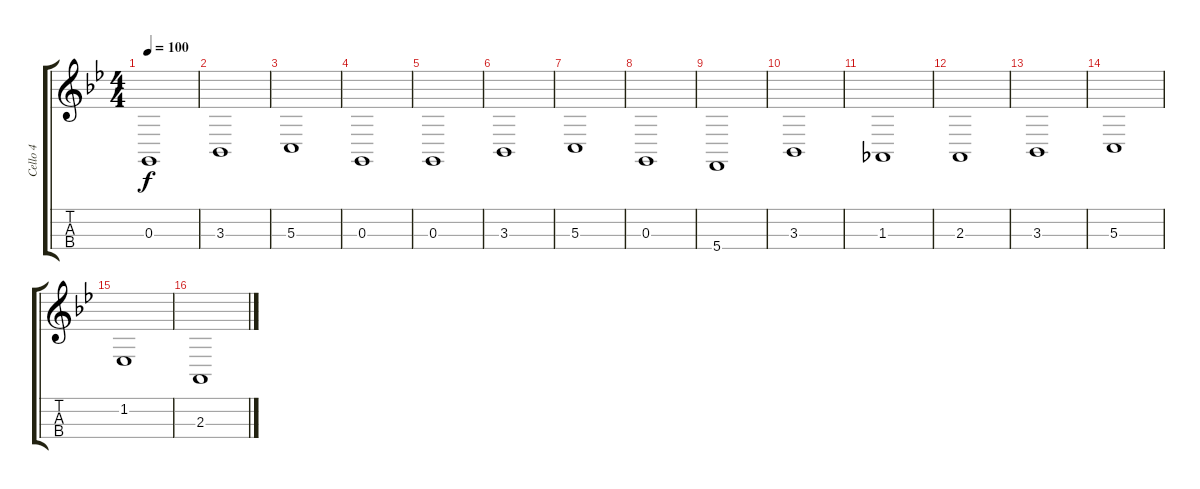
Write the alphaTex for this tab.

\track ("Cello 4" "Cello 4") {instrument cello}
\staff {score tabs}
\tuning (A3 D3 G2 C2) {hide}
\ts (4 4)
\tempo 100
\clef g2
\ks bb
0.3.1{dy f} |
3.3.1 |
5.3.1 |
0.3.1 |
0.3.1 |
3.3.1 |
5.3.1 |
0.3.1 |
5.4.1 |
3.3.1 |
1.3.1 |
2.3.1 |
3.3.1 |
5.3.1 |
1.2.1 |
2.3.1
